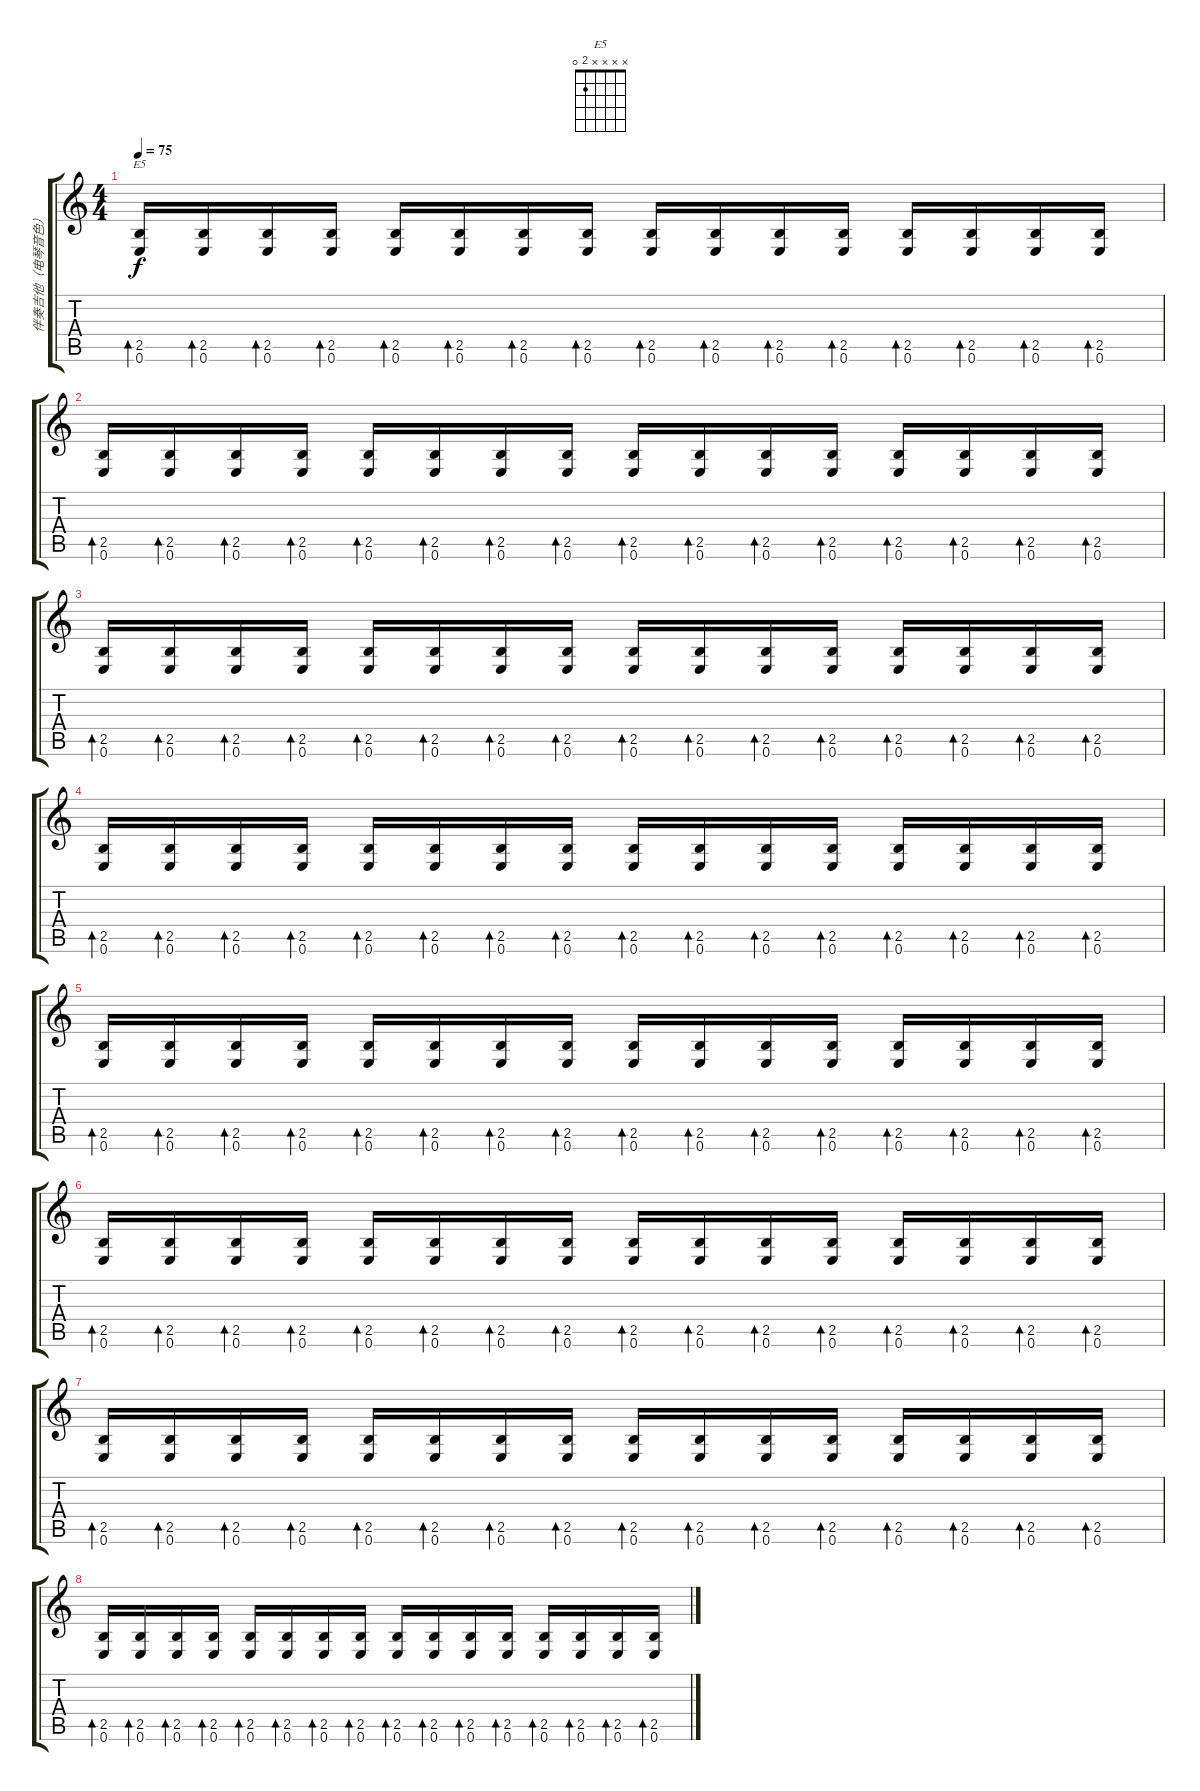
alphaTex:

\track ("伴奏吉他（电琴音色）" "伴奏吉他（电琴音色）") {instrument distortionguitar}
\staff {score tabs}
\tuning (E4 B3 G3 D3 A2 E2) {hide}
\chord ("E5" x x x x 2 0)
\ts (4 4)
\tempo 75
\clef g2
\ks c
(2.5 0.6).16{bd 60 ch "E5" dy f} (2.5 0.6).16{bd 60} (2.5 0.6).16{bd 60} (2.5 0.6).16{bd 60} (2.5 0.6).16{bd 60} (2.5 0.6).16{bd 60} (2.5 0.6).16{bd 60} (2.5 0.6).16{bd 60} (2.5 0.6).16{bd 60} (2.5 0.6).16{bd 60} (2.5 0.6).16{bd 60} (2.5 0.6).16{bd 60} (2.5 0.6).16{bd 60} (2.5 0.6).16{bd 60} (2.5 0.6).16{bd 60} (2.5 0.6).16{bd 60} |
(2.5 0.6).16{bd 60} (2.5 0.6).16{bd 60} (2.5 0.6).16{bd 60} (2.5 0.6).16{bd 60} (2.5 0.6).16{bd 60} (2.5 0.6).16{bd 60} (2.5 0.6).16{bd 60} (2.5 0.6).16{bd 60} (2.5 0.6).16{bd 60} (2.5 0.6).16{bd 60} (2.5 0.6).16{bd 60} (2.5 0.6).16{bd 60} (2.5 0.6).16{bd 60} (2.5 0.6).16{bd 60} (2.5 0.6).16{bd 60} (2.5 0.6).16{bd 60} |
(2.5 0.6).16{bd 60} (2.5 0.6).16{bd 60} (2.5 0.6).16{bd 60} (2.5 0.6).16{bd 60} (2.5 0.6).16{bd 60} (2.5 0.6).16{bd 60} (2.5 0.6).16{bd 60} (2.5 0.6).16{bd 60} (2.5 0.6).16{bd 60} (2.5 0.6).16{bd 60} (2.5 0.6).16{bd 60} (2.5 0.6).16{bd 60} (2.5 0.6).16{bd 60} (2.5 0.6).16{bd 60} (2.5 0.6).16{bd 60} (2.5 0.6).16{bd 60} |
(2.5 0.6).16{bd 60} (2.5 0.6).16{bd 60} (2.5 0.6).16{bd 60} (2.5 0.6).16{bd 60} (2.5 0.6).16{bd 60} (2.5 0.6).16{bd 60} (2.5 0.6).16{bd 60} (2.5 0.6).16{bd 60} (2.5 0.6).16{bd 60} (2.5 0.6).16{bd 60} (2.5 0.6).16{bd 60} (2.5 0.6).16{bd 60} (2.5 0.6).16{bd 60} (2.5 0.6).16{bd 60} (2.5 0.6).16{bd 60} (2.5 0.6).16{bd 60} |
(2.5 0.6).16{bd 60} (2.5 0.6).16{bd 60} (2.5 0.6).16{bd 60} (2.5 0.6).16{bd 60} (2.5 0.6).16{bd 60} (2.5 0.6).16{bd 60} (2.5 0.6).16{bd 60} (2.5 0.6).16{bd 60} (2.5 0.6).16{bd 60} (2.5 0.6).16{bd 60} (2.5 0.6).16{bd 60} (2.5 0.6).16{bd 60} (2.5 0.6).16{bd 60} (2.5 0.6).16{bd 60} (2.5 0.6).16{bd 60} (2.5 0.6).16{bd 60} |
(2.5 0.6).16{bd 60} (2.5 0.6).16{bd 60} (2.5 0.6).16{bd 60} (2.5 0.6).16{bd 60} (2.5 0.6).16{bd 60} (2.5 0.6).16{bd 60} (2.5 0.6).16{bd 60} (2.5 0.6).16{bd 60} (2.5 0.6).16{bd 60} (2.5 0.6).16{bd 60} (2.5 0.6).16{bd 60} (2.5 0.6).16{bd 60} (2.5 0.6).16{bd 60} (2.5 0.6).16{bd 60} (2.5 0.6).16{bd 60} (2.5 0.6).16{bd 60} |
(2.5 0.6).16{bd 60} (2.5 0.6).16{bd 60} (2.5 0.6).16{bd 60} (2.5 0.6).16{bd 60} (2.5 0.6).16{bd 60} (2.5 0.6).16{bd 60} (2.5 0.6).16{bd 60} (2.5 0.6).16{bd 60} (2.5 0.6).16{bd 60} (2.5 0.6).16{bd 60} (2.5 0.6).16{bd 60} (2.5 0.6).16{bd 60} (2.5 0.6).16{bd 60} (2.5 0.6).16{bd 60} (2.5 0.6).16{bd 60} (2.5 0.6).16{bd 60} |
(2.5 0.6).16{bd 60} (2.5 0.6).16{bd 60} (2.5 0.6).16{bd 60} (2.5 0.6).16{bd 60} (2.5 0.6).16{bd 60} (2.5 0.6).16{bd 60} (2.5 0.6).16{bd 60} (2.5 0.6).16{bd 60} (2.5 0.6).16{bd 60} (2.5 0.6).16{bd 60} (2.5 0.6).16{bd 60} (2.5 0.6).16{bd 60} (2.5 0.6).16{bd 60} (2.5 0.6).16{bd 60} (2.5 0.6).16{bd 60} (2.5 0.6).16{bd 60}
